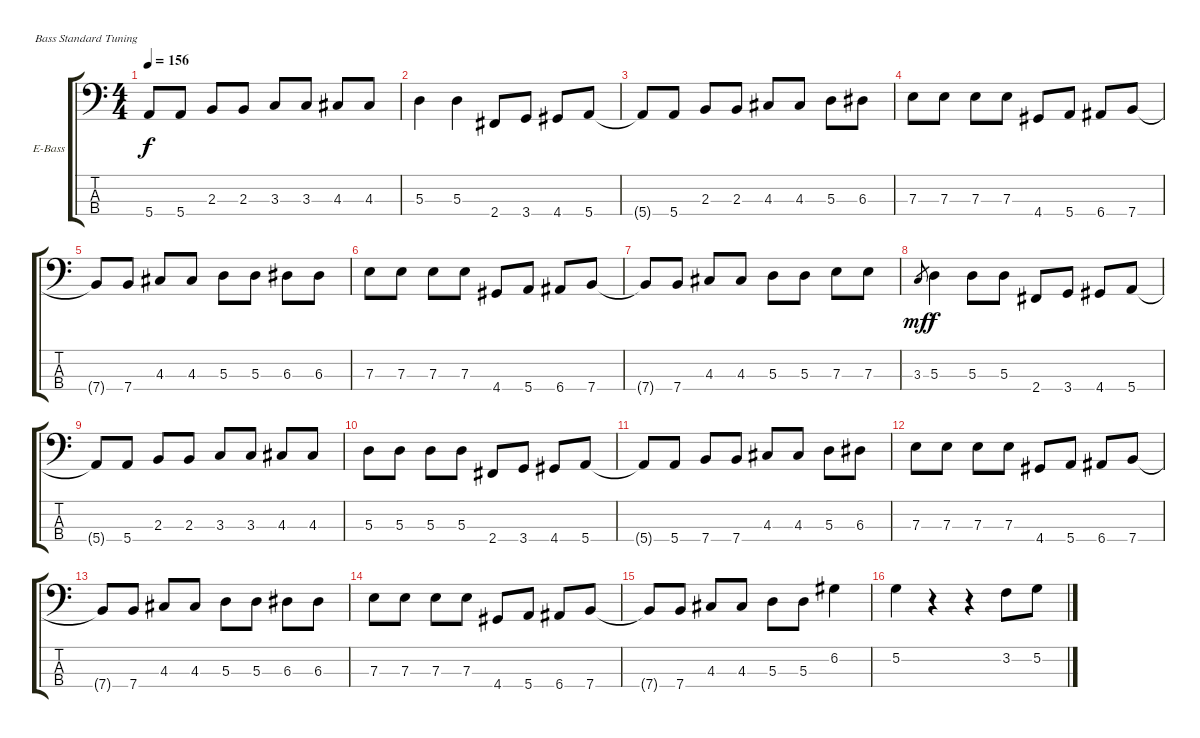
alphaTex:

\bracketExtendMode groupsimilarinstruments
\firstSystemTrackNameOrientation horizontal
\otherSystemsTrackNameOrientation horizontal
\track ("Noel Redding" "E-Bass") {instrument electricbassfinger}
\staff {score tabs}
\tuning (G2 D2 A1 E1)
\ts (4 4)
\tempo 156
\clef f4
\ks c
5.4{t}.8{dy f} 5.4.8 2.3.8 2.3.8 3.3.8 3.3.8 4.3.8 4.3.8 |
5.3.4 5.3.4 2.4.8 3.4.8 4.4.8 5.4.8 |
5.4{t}.8 5.4.8 2.3.8 2.3.8 4.3.8 4.3.8 5.3.8 6.3.8 |
7.3.8 7.3.8 7.3.8 7.3.8 4.4.8 5.4.8 6.4.8 7.4.8 |
7.4{t}.8 7.4.8 4.3.8 4.3.8 5.3.8 5.3.8 6.3.8 6.3.8 |
7.3.8 7.3.8 7.3.8 7.3.8 4.4.8 5.4.8 6.4.8 7.4.8 |
7.4{t}.8 7.4.8 4.3.8 4.3.8 5.3.8 5.3.8 7.3.8 7.3.8 |
3.3.8{gr dy mf} 5.3.4{dy f} 5.3.8 5.3.8 2.4.8 3.4.8 4.4.8 5.4.8 |
5.4{t}.8 5.4.8 2.3.8 2.3.8 3.3.8 3.3.8 4.3.8 4.3.8 |
5.3.8 5.3.8 5.3.8 5.3.8 2.4.8 3.4.8 4.4.8 5.4.8 |
5.4{t}.8 5.4.8 7.4.8 7.4.8 4.3.8 4.3.8 5.3.8 6.3.8 |
7.3.8 7.3.8 7.3.8 7.3.8 4.4.8 5.4.8 6.4.8 7.4.8 |
7.4{t}.8 7.4.8 4.3.8 4.3.8 5.3.8 5.3.8 6.3.8 6.3.8 |
7.3.8 7.3.8 7.3.8 7.3.8 4.4.8 5.4.8 6.4.8 7.4.8 |
7.4{t}.8 7.4.8 4.3.8 4.3.8 5.3.8 5.3.8 6.2.4 |
5.2.4 r.4 r.4 3.2.8 5.2.8
